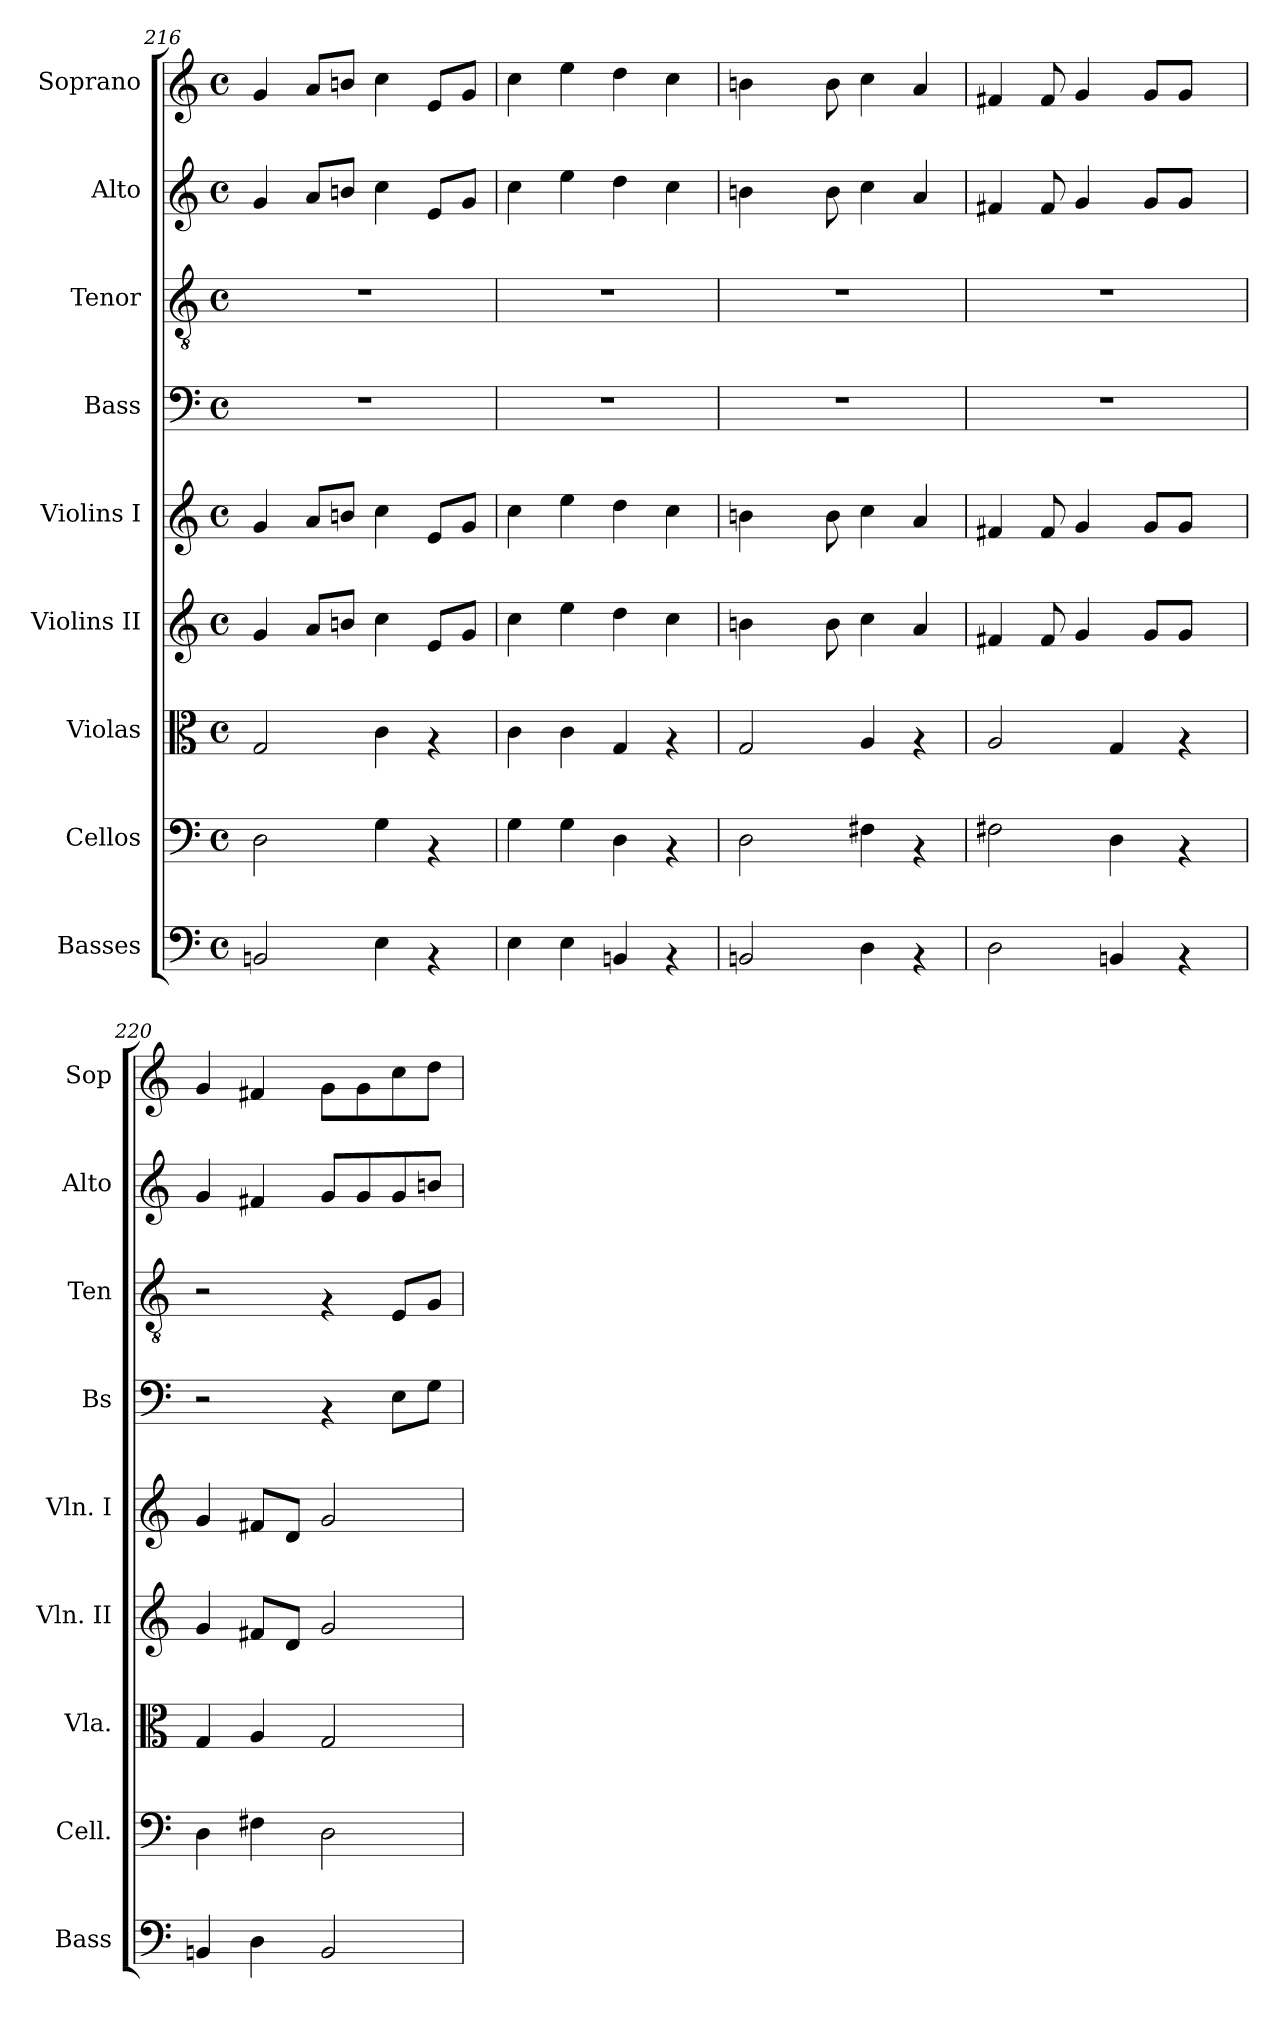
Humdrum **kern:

**kern	**kern	**kern	**kern	**kern	**kern	**kern	**kern	**kern
*part9	*part8	*part7	*part6	*part5	*part4	*part3	*part2	*part1
*staff9	*staff8	*staff7	*staff6	*staff5	*staff4	*staff3	*staff2	*staff1
*I"Basses	*I"Cellos	*I"Violas	*I"Violins II	*I"Violins I	*I"Bass	*I"Tenor	*I"Alto	*I"Soprano
*I'Bass	*I'Cell.	*I'Vla.	*I'Vln. II	*I'Vln. I	*I'Bs	*I'Ten	*I'Alto	*I'Sop
*clefF4	*clefF4	*clefC3	*clefG2	*clefG2	*clefF4	*clefGv2	*clefG2	*clefG2
*ITrd7c12	*	*	*	*	*	*	*	*
*k[]	*k[]	*k[]	*k[]	*k[]	*k[]	*k[]	*k[]	*k[]
*C:	*C:	*C:	*C:	*C:	*C:	*C:	*C:	*C:
*M4/4	*M4/4	*M4/4	*M4/4	*M4/4	*M4/4	*M4/4	*M4/4	*M4/4
*met(c)	*met(c)	*met(c)	*met(c)	*met(c)	*met(c)	*met(c)	*met(c)	*met(c)
=216	=216	=216	=216	=216	=216	=216	=216	=216
2BBBn/	2D\	2G/	4g/	4g/	1r	1r	4g/	4g/
.	.	.	8a/L	8a/L	.	.	8a/L	8a/L
.	.	.	8bn/J	8bn/J	.	.	8bn/J	8bn/J
4EE\	4G\	4c\	4cc\	4cc\	.	.	4cc\	4cc\
4rAA	4rAA	4rG	8e/L	8e/L	.	.	8e/L	8e/L
.	.	.	8g/J	8g/J	.	.	8g/J	8g/J
=217	=217	=217	=217	=217	=217	=217	=217	=217
4EE\	4G\	4c\	4cc\	4cc\	1r	1r	4cc\	4cc\
4EE\	4G\	4c\	4ee\	4ee\	.	.	4ee\	4ee\
4BBBn/	4D\	4G/	4dd\	4dd\	.	.	4dd\	4dd\
4rAA	4rAA	4rG	4cc\	4cc\	.	.	4cc\	4cc\
!!LO:PB:g=z
=218	=218	=218	=218	=218	=218	=218	=218	=218
2BBBn/	2D\	2G/	4bn\	4bn\	1r	1r	4bn\	4bn\
.	.	.	8ryy	8ryy	.	.	8ryy	8ryy
.	.	.	8b\	8b\	.	.	8b\	8b\
4DD\	4F#X\	4A/	4cc\	4cc\	.	.	4cc\	4cc\
4rAA	4rAA	4rG	4a/	4a/	.	.	4a/	4a/
=219	=219	=219	=219	=219	=219	=219	=219	=219
2DD\	2F#X\	2A/	4f#X/	4f#X/	1r	1r	4f#X/	4f#X/
.	.	.	8f#/	8f#/	.	.	8f#/	8f#/
.	.	.	4g/	4g/	.	.	4g/	4g/
4BBBn/	4D\	4G/	.	.	.	.	.	.
.	.	.	8g/L	8g/L	.	.	8g/L	8g/L
4rAA	4rAA	4rG	8g/J	8g/J	.	.	8g/J	8g/J
.	.	.	8ryy	8ryy	.	.	8ryy	8ryy
=220	=220	=220	=220	=220	=220	=220	=220	=220
4BBBn/	4D\	4G/	4g/	4g/	2r	2r	4g/	4g/
4DD\	4F#X\	4A/	8f#X/L	8f#X/L	.	.	4f#X/	4f#X/
.	.	.	8d/J	8d/J	.	.	.	.
2BBB/	2D\	2G/	2g/	2g/	4rAA	4rF	8g/L	8g\L
.	.	.	.	.	.	.	8g/	8g\
.	.	.	.	.	8E\L	8E/L	8g/	8cc\
.	.	.	.	.	8G\J	8G/J	8bn/J	8dd\J
=	=	=	=	=	=	=	=	=
*-	*-	*-	*-	*-	*-	*-	*-	*-
